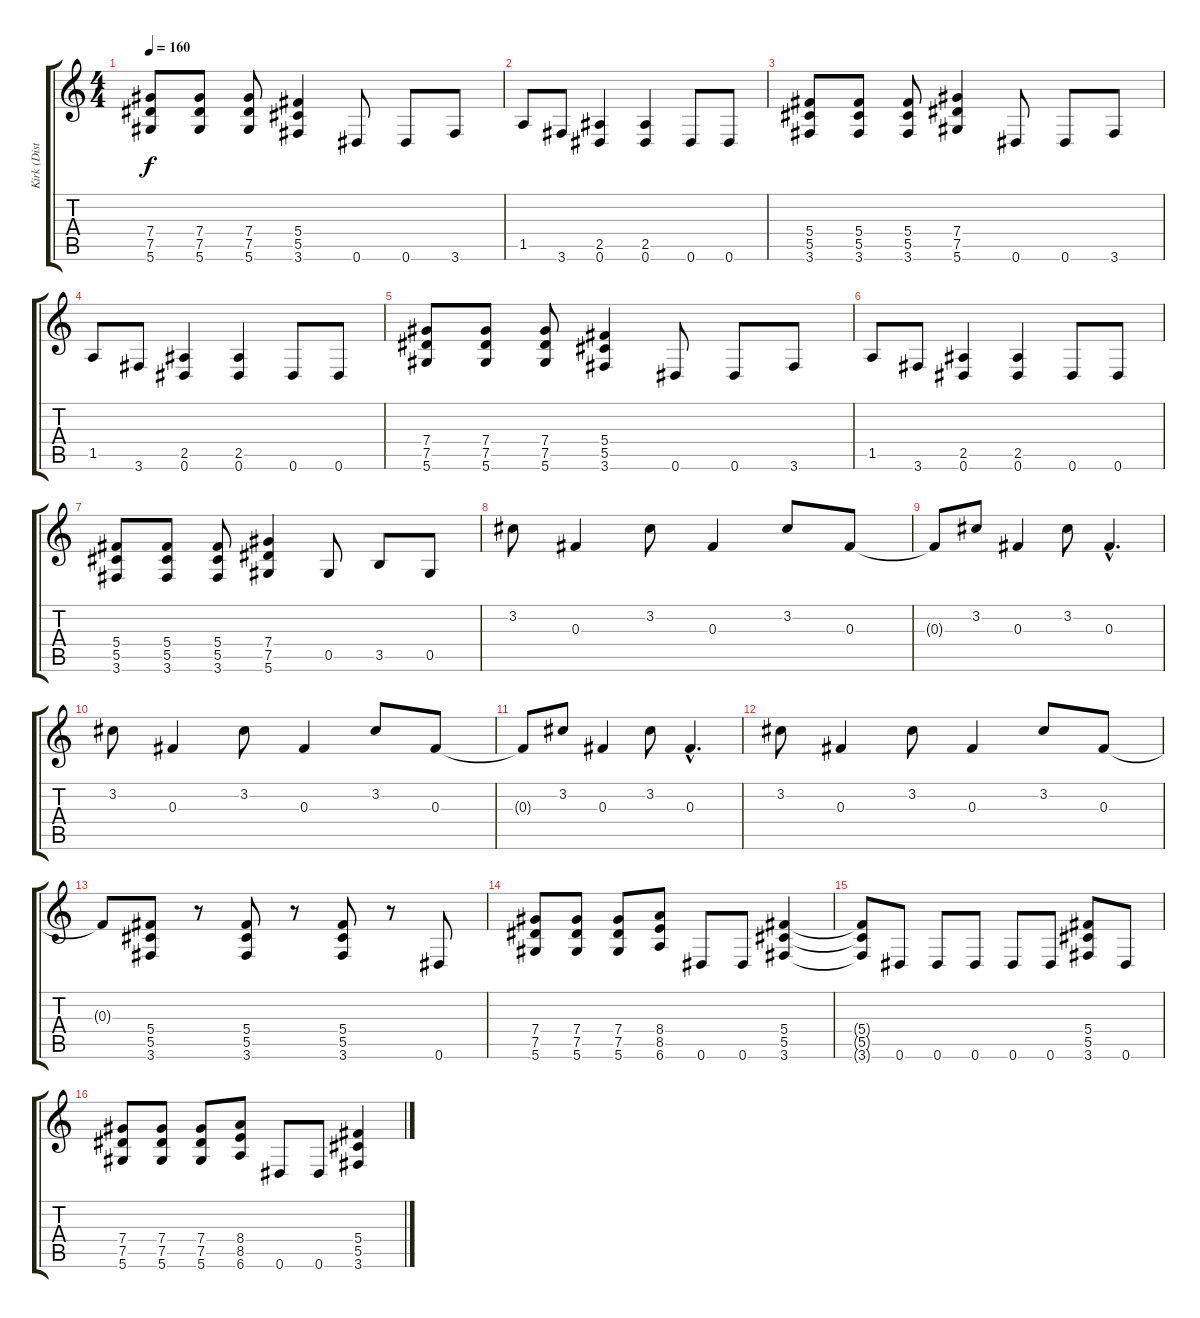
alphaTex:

\track ("Kirk (Distortion Guitar)" "Kirk (Dist") {instrument distortionguitar}
\staff {score tabs}
\tuning (Eb4 Bb3 Gb3 Db3 Ab2 Eb2) {hide}
\ts (4 4)
\tempo 160
\clef g2
\ks c
(7.4 7.5 5.6).8{dy f} (7.4 7.5 5.6).8 (7.4 7.5 5.6).8 (5.4 5.5 3.6).4 0.6.8 0.6.8 3.6.8 |
1.5.8 3.6.8 (2.5 0.6).4 (2.5 0.6).4 0.6.8 0.6.8 |
(5.4 5.5 3.6).8 (5.4 5.5 3.6).8 (5.4 5.5 3.6).8 (7.4 7.5 5.6).4 0.6.8 0.6.8 3.6.8 |
1.5.8 3.6.8 (2.5 0.6).4 (2.5 0.6).4 0.6.8 0.6.8 |
(7.4 7.5 5.6).8 (7.4 7.5 5.6).8 (7.4 7.5 5.6).8 (5.4 5.5 3.6).4 0.6.8 0.6.8 3.6.8 |
1.5.8 3.6.8 (2.5 0.6).4 (2.5 0.6).4 0.6.8 0.6.8 |
(5.4 5.5 3.6).8 (5.4 5.5 3.6).8 (5.4 5.5 3.6).8 (7.4 7.5 5.6).4 0.5.8 3.5.8 0.5.8 |
3.2.8 0.3.4 3.2.8 0.3.4 3.2.8 0.3.8 |
0.3{t}.8 3.2.8 0.3.4 3.2.8 0.3{hac}.4{d} |
3.2.8 0.3.4 3.2.8 0.3.4 3.2.8 0.3.8 |
0.3{t}.8 3.2.8 0.3.4 3.2.8 0.3{hac}.4{d} |
3.2.8 0.3.4 3.2.8 0.3.4 3.2.8 0.3.8 |
0.3{t}.8 (5.4 5.5 3.6).8 r.8 (5.4 5.5 3.6).8 r.8 (5.4 5.5 3.6).8 r.8 0.6.8 |
(7.4 7.5 5.6).8 (7.4 7.5 5.6).8 (7.4 7.5 5.6).8 (8.4 8.5 6.6).8 0.6.8 0.6.8 (5.4 5.5 3.6).4 |
(5.4{t} 5.5{t} 3.6{t}).8 0.6.8 0.6.8 0.6.8 0.6.8 0.6.8 (5.4 5.5 3.6).8 0.6.8 |
(7.4 7.5 5.6).8 (7.4 7.5 5.6).8 (7.4 7.5 5.6).8 (8.4 8.5 6.6).8 0.6.8 0.6.8 (5.4 5.5 3.6).4
